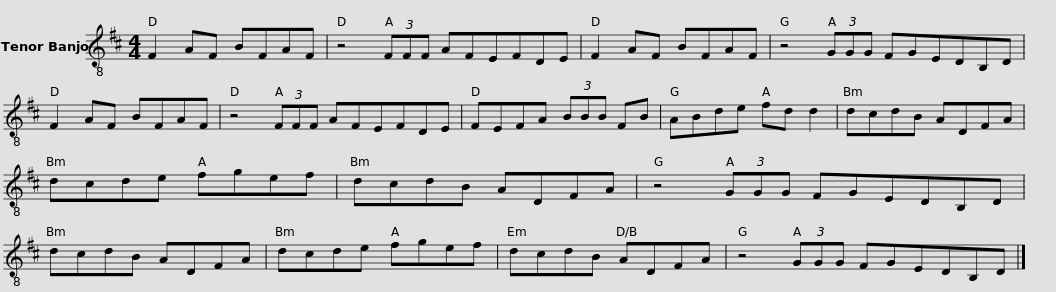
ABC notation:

X:1
L:1/8
M:4/4
I:linebreak $
K:D
V:1 treble-8
V:1
 F2 AF BFAF | z4 (3FFF AFEFDE | F2 AF BFAF | z4 (3GGG FGEDB,D |$ F2 AF BFAF | %5
 z4 (3FFF AFEFDE | FEFA (3BBB FB | ABde fd d2 |$ dcdB ADFA | dcde fgef | %10
 dcdB ADFA | z4 (3GGG FGEDB,D |$ dcdB ADFA | dcde fgef | dcdB ADFA | %15
 z4 (3GGG FGEDB,D |] %16
